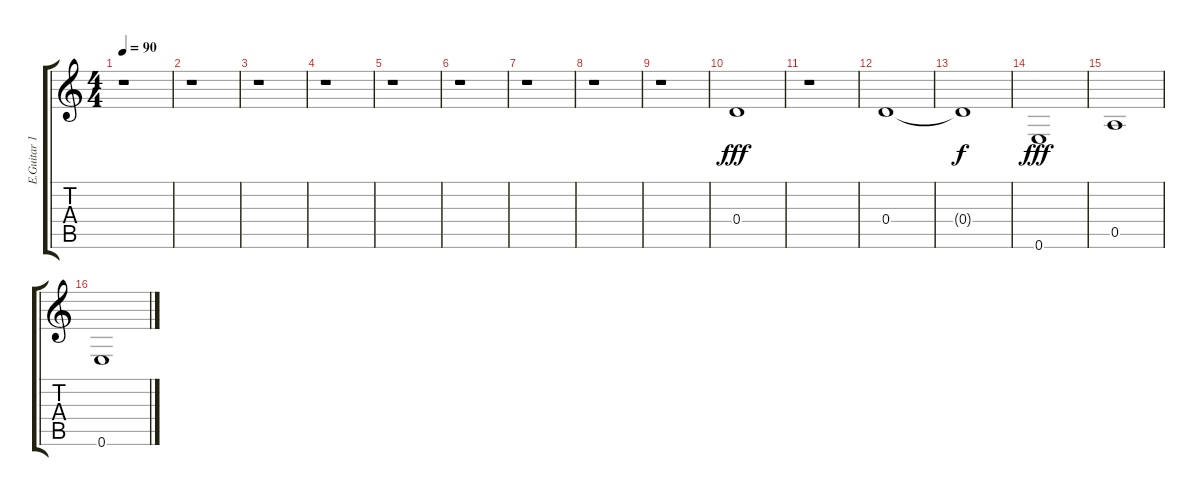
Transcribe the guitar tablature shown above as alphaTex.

\track ("E.Guitar 1" "E.Guitar 1") {instrument distortionguitar}
\staff {score tabs}
\tuning (E4 B3 G3 D3 A2 E2) {hide}
\ts (4 4)
\tempo 90
\clef g2
\ks c
r.1{dy fff instrument distortionguitar} |
r.1 |
r.1 |
r.1 |
r.1 |
r.1 |
r.1 |
r.1 |
r.1 |
0.4.1 |
r.1 |
0.4.1 |
0.4{t}.1{dy f} |
0.6.1{dy fff} |
0.5.1 |
0.6.1
